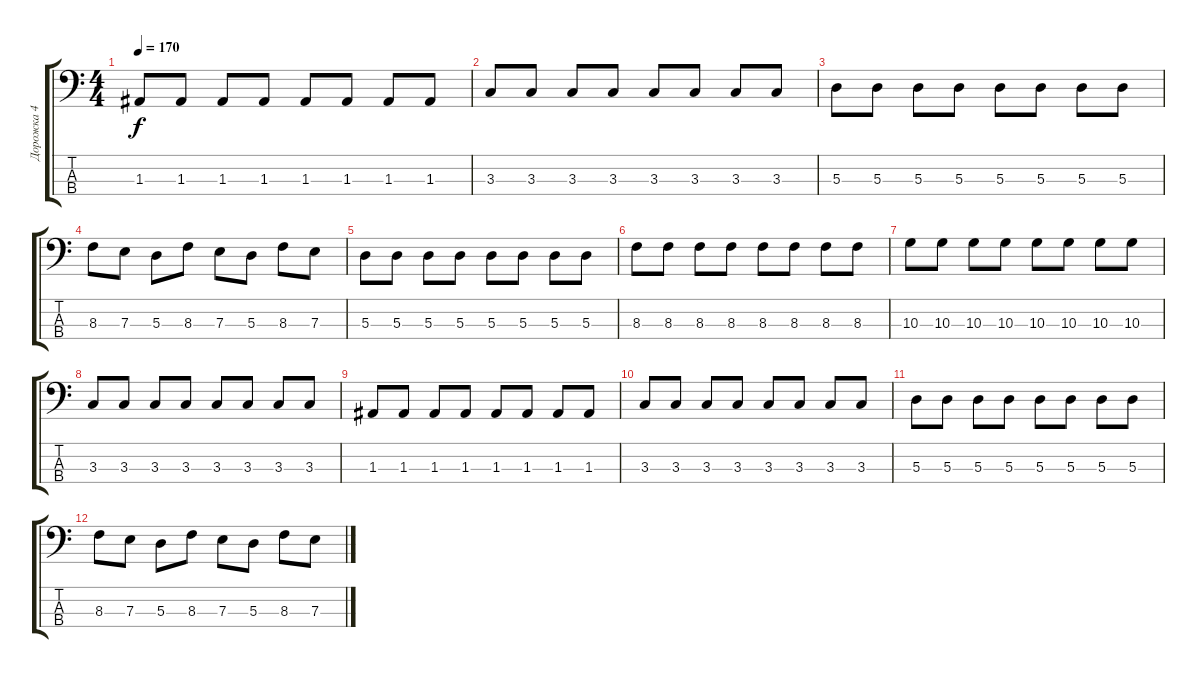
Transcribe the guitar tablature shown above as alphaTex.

\track ("Дорожка 4" "Дорожка 4") {instrument electricbassfinger}
\staff {score tabs}
\tuning (G2 D2 A1 E1) {hide}
\ts (4 4)
\tempo 170
\clef f4
\ks c
1.3.8{dy f} 1.3.8 1.3.8 1.3.8 1.3.8 1.3.8 1.3.8 1.3.8 |
3.3.8 3.3.8 3.3.8 3.3.8 3.3.8 3.3.8 3.3.8 3.3.8 |
5.3.8 5.3.8 5.3.8 5.3.8 5.3.8 5.3.8 5.3.8 5.3.8 |
8.3.8 7.3.8 5.3.8 8.3.8 7.3.8 5.3.8 8.3.8 7.3.8 |
5.3.8 5.3.8 5.3.8 5.3.8 5.3.8 5.3.8 5.3.8 5.3.8 |
8.3.8 8.3.8 8.3.8 8.3.8 8.3.8 8.3.8 8.3.8 8.3.8 |
10.3.8 10.3.8 10.3.8 10.3.8 10.3.8 10.3.8 10.3.8 10.3.8 |
3.3.8 3.3.8 3.3.8 3.3.8 3.3.8 3.3.8 3.3.8 3.3.8 |
1.3.8 1.3.8 1.3.8 1.3.8 1.3.8 1.3.8 1.3.8 1.3.8 |
3.3.8 3.3.8 3.3.8 3.3.8 3.3.8 3.3.8 3.3.8 3.3.8 |
5.3.8 5.3.8 5.3.8 5.3.8 5.3.8 5.3.8 5.3.8 5.3.8 |
8.3.8 7.3.8 5.3.8 8.3.8 7.3.8 5.3.8 8.3.8 7.3.8
